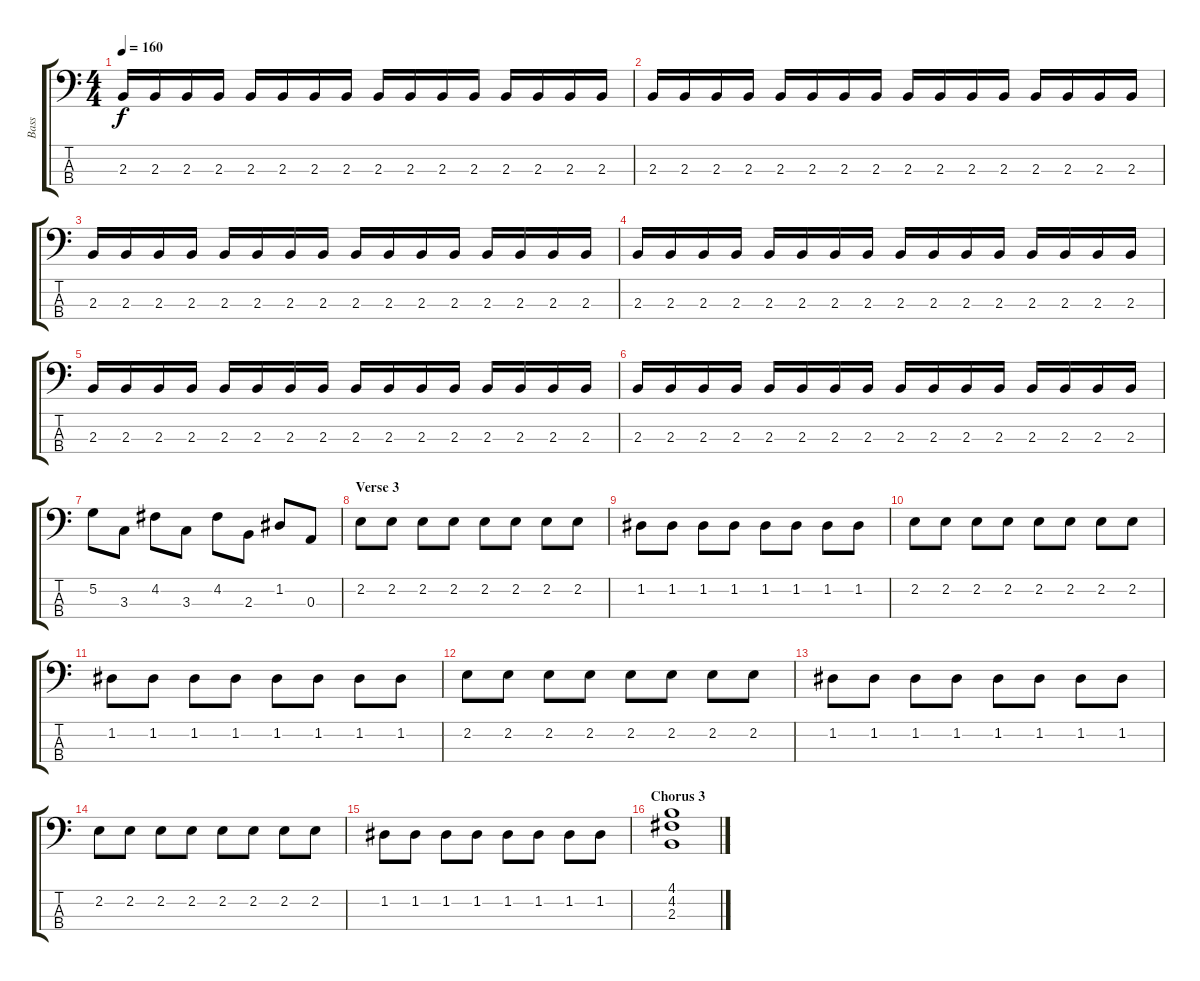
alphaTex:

\track ("Bass" "Bass") {instrument electricbassfinger}
\staff {score tabs}
\tuning (G2 D2 A1 E1) {hide}
\ts (4 4)
\tempo 160
\clef f4
\ks c
2.3.16{dy f} 2.3.16 2.3.16 2.3.16 2.3.16 2.3.16 2.3.16 2.3.16 2.3.16 2.3.16 2.3.16 2.3.16 2.3.16 2.3.16 2.3.16 2.3.16 |
2.3.16 2.3.16 2.3.16 2.3.16 2.3.16 2.3.16 2.3.16 2.3.16 2.3.16 2.3.16 2.3.16 2.3.16 2.3.16 2.3.16 2.3.16 2.3.16 |
2.3.16 2.3.16 2.3.16 2.3.16 2.3.16 2.3.16 2.3.16 2.3.16 2.3.16 2.3.16 2.3.16 2.3.16 2.3.16 2.3.16 2.3.16 2.3.16 |
2.3.16 2.3.16 2.3.16 2.3.16 2.3.16 2.3.16 2.3.16 2.3.16 2.3.16 2.3.16 2.3.16 2.3.16 2.3.16 2.3.16 2.3.16 2.3.16 |
2.3.16 2.3.16 2.3.16 2.3.16 2.3.16 2.3.16 2.3.16 2.3.16 2.3.16 2.3.16 2.3.16 2.3.16 2.3.16 2.3.16 2.3.16 2.3.16 |
2.3.16 2.3.16 2.3.16 2.3.16 2.3.16 2.3.16 2.3.16 2.3.16 2.3.16 2.3.16 2.3.16 2.3.16 2.3.16 2.3.16 2.3.16 2.3.16 |
5.2.8 3.3.8 4.2.8 3.3.8 4.2.8 2.3.8 1.2.8 0.3.8 |
\section ("" "Verse 3")
2.2.8 2.2.8 2.2.8 2.2.8 2.2.8 2.2.8 2.2.8 2.2.8 |
1.2.8 1.2.8 1.2.8 1.2.8 1.2.8 1.2.8 1.2.8 1.2.8 |
2.2.8 2.2.8 2.2.8 2.2.8 2.2.8 2.2.8 2.2.8 2.2.8 |
1.2.8 1.2.8 1.2.8 1.2.8 1.2.8 1.2.8 1.2.8 1.2.8 |
2.2.8 2.2.8 2.2.8 2.2.8 2.2.8 2.2.8 2.2.8 2.2.8 |
1.2.8 1.2.8 1.2.8 1.2.8 1.2.8 1.2.8 1.2.8 1.2.8 |
2.2.8 2.2.8 2.2.8 2.2.8 2.2.8 2.2.8 2.2.8 2.2.8 |
1.2.8 1.2.8 1.2.8 1.2.8 1.2.8 1.2.8 1.2.8 1.2.8 |
\section ("" "Chorus 3")
(4.1 4.2 2.3).1
